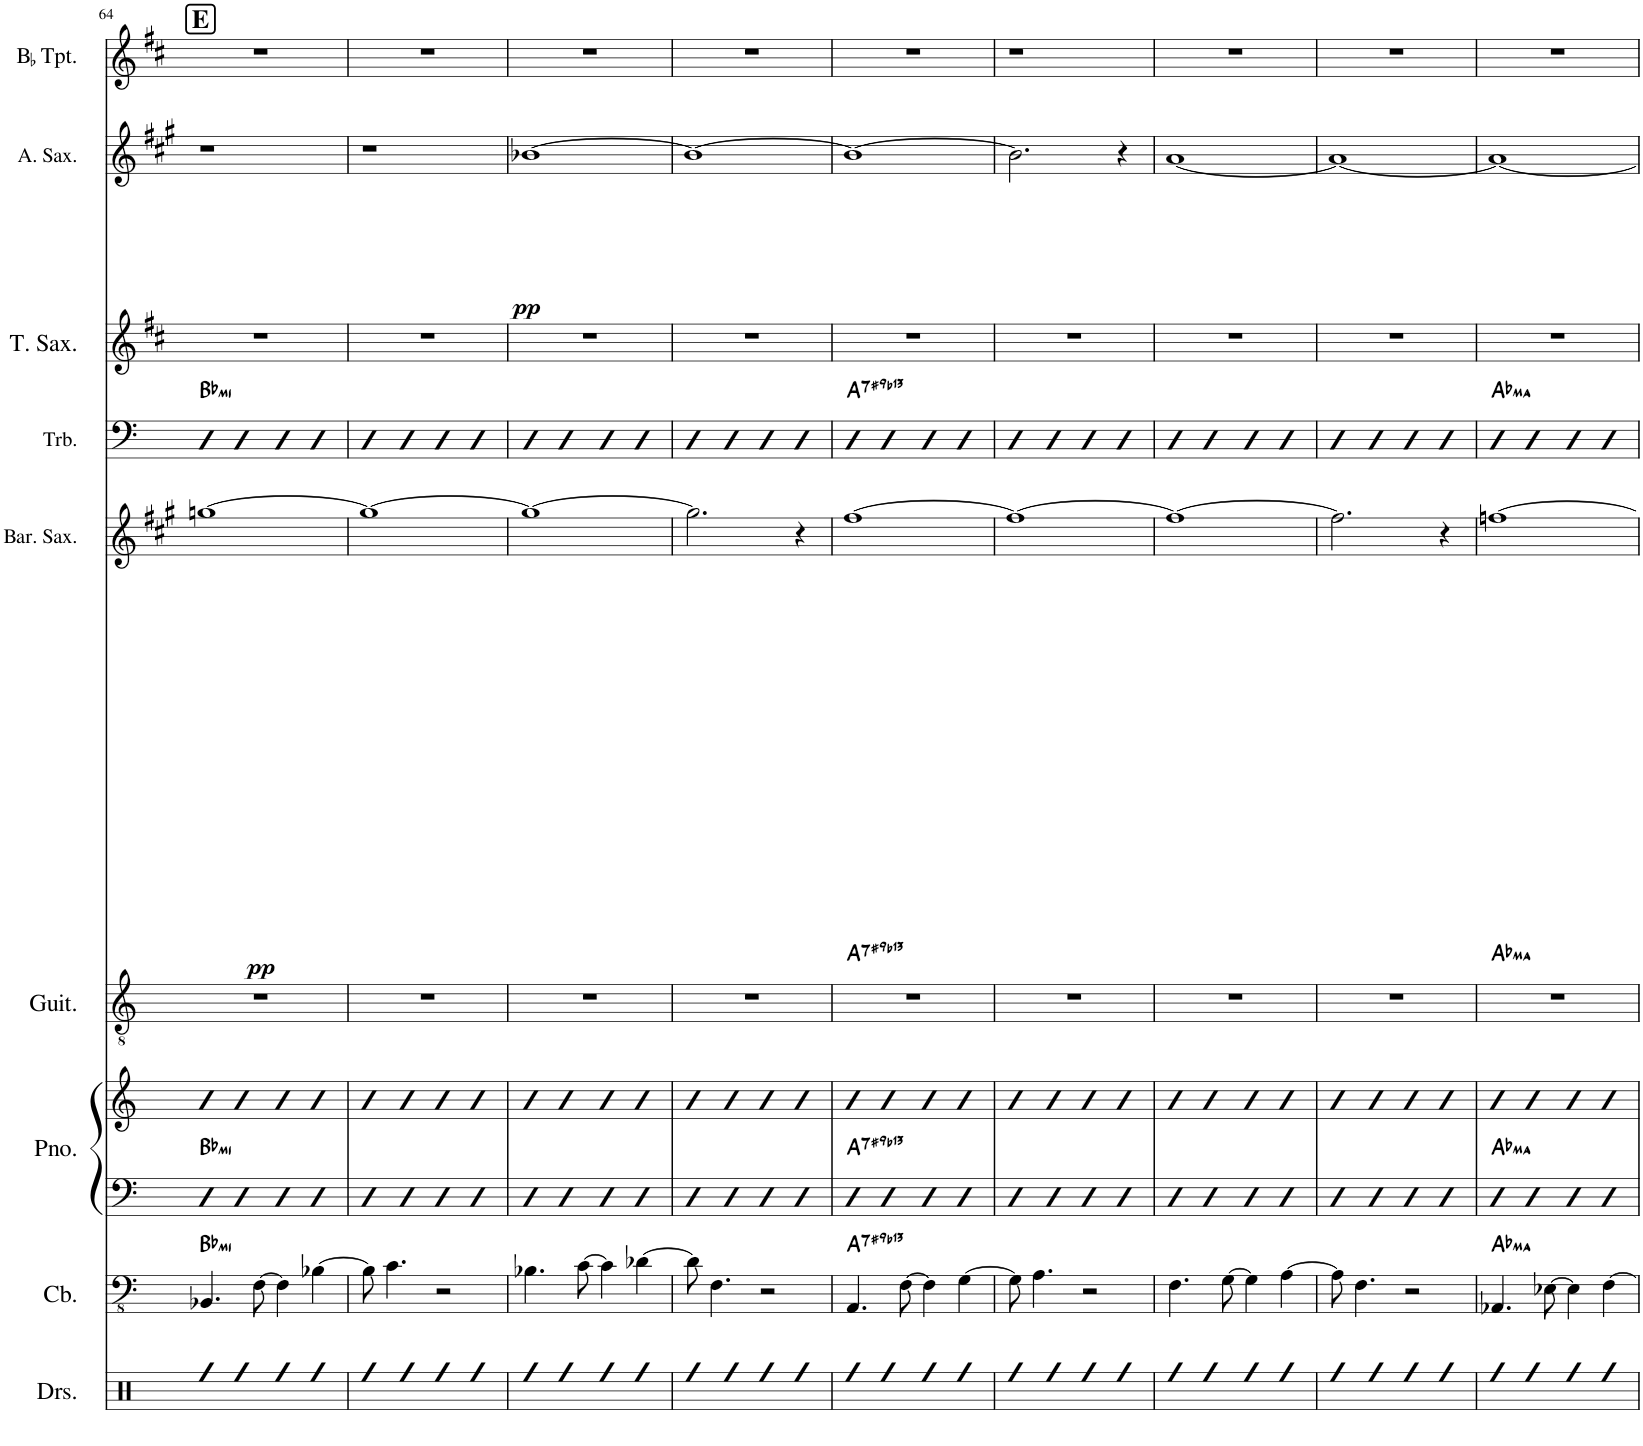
**kern	**kern	**harte	**kern	**kern	**harte	**kern	**harte	**kern	**dynam	**kern	**harte	**kern	**kern	**dynam	**kern
*part9	*part8	*part8	*part7	*part7	*part7	*part6	*part6	*part5	*part5	*part4	*part4	*part3	*part2	*part2	*part1
*staff10	*staff9	*	*staff8	*staff7	*	*staff6	*	*staff5	*staff5	*staff4	*	*staff3	*staff2	*staff2	*staff1
*I"Drumset	*I"Double Bass	*	*I"Piano	*	*	*I"Guitar	*	*I"Baritone Saxophone	*	*I"Trombone	*	*I"Tenor Saxophone	*I"Alto Saxophone	*	*I"BaccidentalFlat Trumpet
*I'Drs.	*	*	*I'Pno.	*	*	*I'Guit.	*	*I'Bar. Sax.	*	*I'Trb.	*	*I'T. Sax.	*I'A. Sax.	*	*I'BaccidentalFlat Tpt.
!!LO:PB:g=z
*clefX	*clefFv4	*	*clefF4	*clefG2	*	*clefGv2	*	*clefG2	*	*clefF4	*	*clefG2	*clefG2	*	*clefG2
*	*	*	*	*	*	*	*	*Trd12c21	*	*	*	*Trd8c14	*Trd5c9	*	*Trd1c2
*k[]	*k[]	*	*k[]	*k[]	*	*k[]	*	*k[f#c#g#]	*	*k[]	*	*k[f#c#]	*k[f#c#g#]	*	*k[f#c#]
*M4/4	*M4/4	*	*M4/4	*M4/4	*	*M4/4	*	*M4/4	*	*M4/4	*	*M4/4	*M4/4	*	*M4/4
=64	=64	=64	=64	=64	=64	=64	=64	=64	=64	=64	=64	=64	=64	=64	=64
!	!	!	!	!	!	!	!	!	!	!	!	!	!	!	!LO:TX:a:B:t=E
!	!	!LO:H:kt=mi	!	!	!LO:H:kt=mi	!	!	!	!LO:DY:b	!	!LO:H:kt=mi	!	!	!	!
4Rff	4.BBB-X/	Bb:min	4Dn	4b	Bb:min	1r	.	[1ggn	pp	4Dn	Bb:min	1r	1r	.	1r
4Rff	.	.	4D	4b	.	.	.	.	.	4D	.	.	.	.	.
.	[8FF\	.	.	.	.	.	.	.	.	.	.	.	.	.	.
4Rff	4FF\]	.	4D	4b	.	.	.	.	.	4D	.	.	.	.	.
4Rff	[4BB-X\	.	4D	4b	.	.	.	.	.	4D	.	.	.	.	.
=65	=65	=65	=65	=65	=65	=65	=65	=65	=65	=65	=65	=65	=65	=65	=65
4Rff	8BB-\]	.	4D	4b	.	1r	.	1gg_	.	4D	.	1r	1r	.	1r
.	4.C\	.	.	.	.	.	.	.	.	.	.	.	.	.	.
4Rff	.	.	4D	4b	.	.	.	.	.	4D	.	.	.	.	.
4Rff	2r	.	4D	4b	.	.	.	.	.	4D	.	.	.	.	.
4Rff	.	.	4D	4b	.	.	.	.	.	4D	.	.	.	.	.
=66	=66	=66	=66	=66	=66	=66	=66	=66	=66	=66	=66	=66	=66	=66	=66
!	!	!	!	!	!	!	!	!	!	!	!	!	!	!LO:DY:b	!
4Rff	4.BB-X\	.	4D	4b	.	1r	.	1gg_	.	4D	.	1r	[1b-X	pp	1r
4Rff	.	.	4D	4b	.	.	.	.	.	4D	.	.	.	.	.
.	[8C\	.	.	.	.	.	.	.	.	.	.	.	.	.	.
4Rff	4C\]	.	4D	4b	.	.	.	.	.	4D	.	.	.	.	.
4Rff	[4D-X\	.	4D	4b	.	.	.	.	.	4D	.	.	.	.	.
=67	=67	=67	=67	=67	=67	=67	=67	=67	=67	=67	=67	=67	=67	=67	=67
4Rff	8D-\]	.	4D	4b	.	1r	.	2.gg\]	.	4D	.	1r	1b-_	.	1r
.	4.FF\	.	.	.	.	.	.	.	.	.	.	.	.	.	.
4Rff	.	.	4D	4b	.	.	.	.	.	4D	.	.	.	.	.
4Rff	2r	.	4D	4b	.	.	.	.	.	4D	.	.	.	.	.
4Rff	.	.	4D	4b	.	.	.	4r	.	4D	.	.	.	.	.
=68	=68	=68	=68	=68	=68	=68	=68	=68	=68	=68	=68	=68	=68	=68	=68
!	!	!LO:H:kt=7	!	!	!LO:H:kt=7	!	!LO:H:kt=7	!	!	!	!LO:H:kt=7	!	!	!	!
4Rff	4.AAA/	A:7(#9,b13)	4D	4b	A:7(#9,b13)	1r	A:7(#9,b13)	[1ff#	.	4D	A:7(#9,b13)	1r	1b-_	.	1r
4Rff	.	.	4D	4b	.	.	.	.	.	4D	.	.	.	.	.
.	[8FF\	.	.	.	.	.	.	.	.	.	.	.	.	.	.
4Rff	4FF\]	.	4D	4b	.	.	.	.	.	4D	.	.	.	.	.
4Rff	[4GG\	.	4D	4b	.	.	.	.	.	4D	.	.	.	.	.
=69	=69	=69	=69	=69	=69	=69	=69	=69	=69	=69	=69	=69	=69	=69	=69
4Rff	8GG\]	.	4D	4b	.	1r	.	1ff#_	.	4D	.	1r	2.b-\]	.	1r
.	4.AA\	.	.	.	.	.	.	.	.	.	.	.	.	.	.
4Rff	.	.	4D	4b	.	.	.	.	.	4D	.	.	.	.	.
4Rff	2r	.	4D	4b	.	.	.	.	.	4D	.	.	.	.	.
4Rff	.	.	4D	4b	.	.	.	.	.	4D	.	.	4r	.	.
=70	=70	=70	=70	=70	=70	=70	=70	=70	=70	=70	=70	=70	=70	=70	=70
4Rff	4.FF\	.	4D	4b	.	1r	.	1ff#_	.	4D	.	1r	[1a	.	1r
4Rff	.	.	4D	4b	.	.	.	.	.	4D	.	.	.	.	.
.	[8GG\	.	.	.	.	.	.	.	.	.	.	.	.	.	.
4Rff	4GG\]	.	4D	4b	.	.	.	.	.	4D	.	.	.	.	.
4Rff	[4AA\	.	4D	4b	.	.	.	.	.	4D	.	.	.	.	.
=71	=71	=71	=71	=71	=71	=71	=71	=71	=71	=71	=71	=71	=71	=71	=71
4Rff	8AA\]	.	4D	4b	.	1r	.	2.ff#\]	.	4D	.	1r	1a_	.	1r
.	4.FF\	.	.	.	.	.	.	.	.	.	.	.	.	.	.
4Rff	.	.	4D	4b	.	.	.	.	.	4D	.	.	.	.	.
4Rff	2r	.	4D	4b	.	.	.	.	.	4D	.	.	.	.	.
4Rff	.	.	4D	4b	.	.	.	4r	.	4D	.	.	.	.	.
=72	=72	=72	=72	=72	=72	=72	=72	=72	=72	=72	=72	=72	=72	=72	=72
!	!	!LO:H:kt=ma	!	!	!LO:H:kt=ma	!	!LO:H:kt=ma	!	!	!	!LO:H:kt=ma	!	!	!	!
4Rff	4.AAA-X/	Ab:maj	4D	4b	Ab:maj	1r	Ab:maj	[1ffn	.	4D	Ab:maj	1r	1a_	.	1r
4Rff	.	.	4D	4b	.	.	.	.	.	4D	.	.	.	.	.
.	[8EE-X\	.	.	.	.	.	.	.	.	.	.	.	.	.	.
4Rff	4EE-\]	.	4D	4b	.	.	.	.	.	4D	.	.	.	.	.
4Rff	[4FF\	.	4D	4b	.	.	.	.	.	4D	.	.	.	.	.
=	=	=	=	=	=	=	=	=	=	=	=	=	=	=	=
*-	*-	*-	*-	*-	*-	*-	*-	*-	*-	*-	*-	*-	*-	*-	*-
